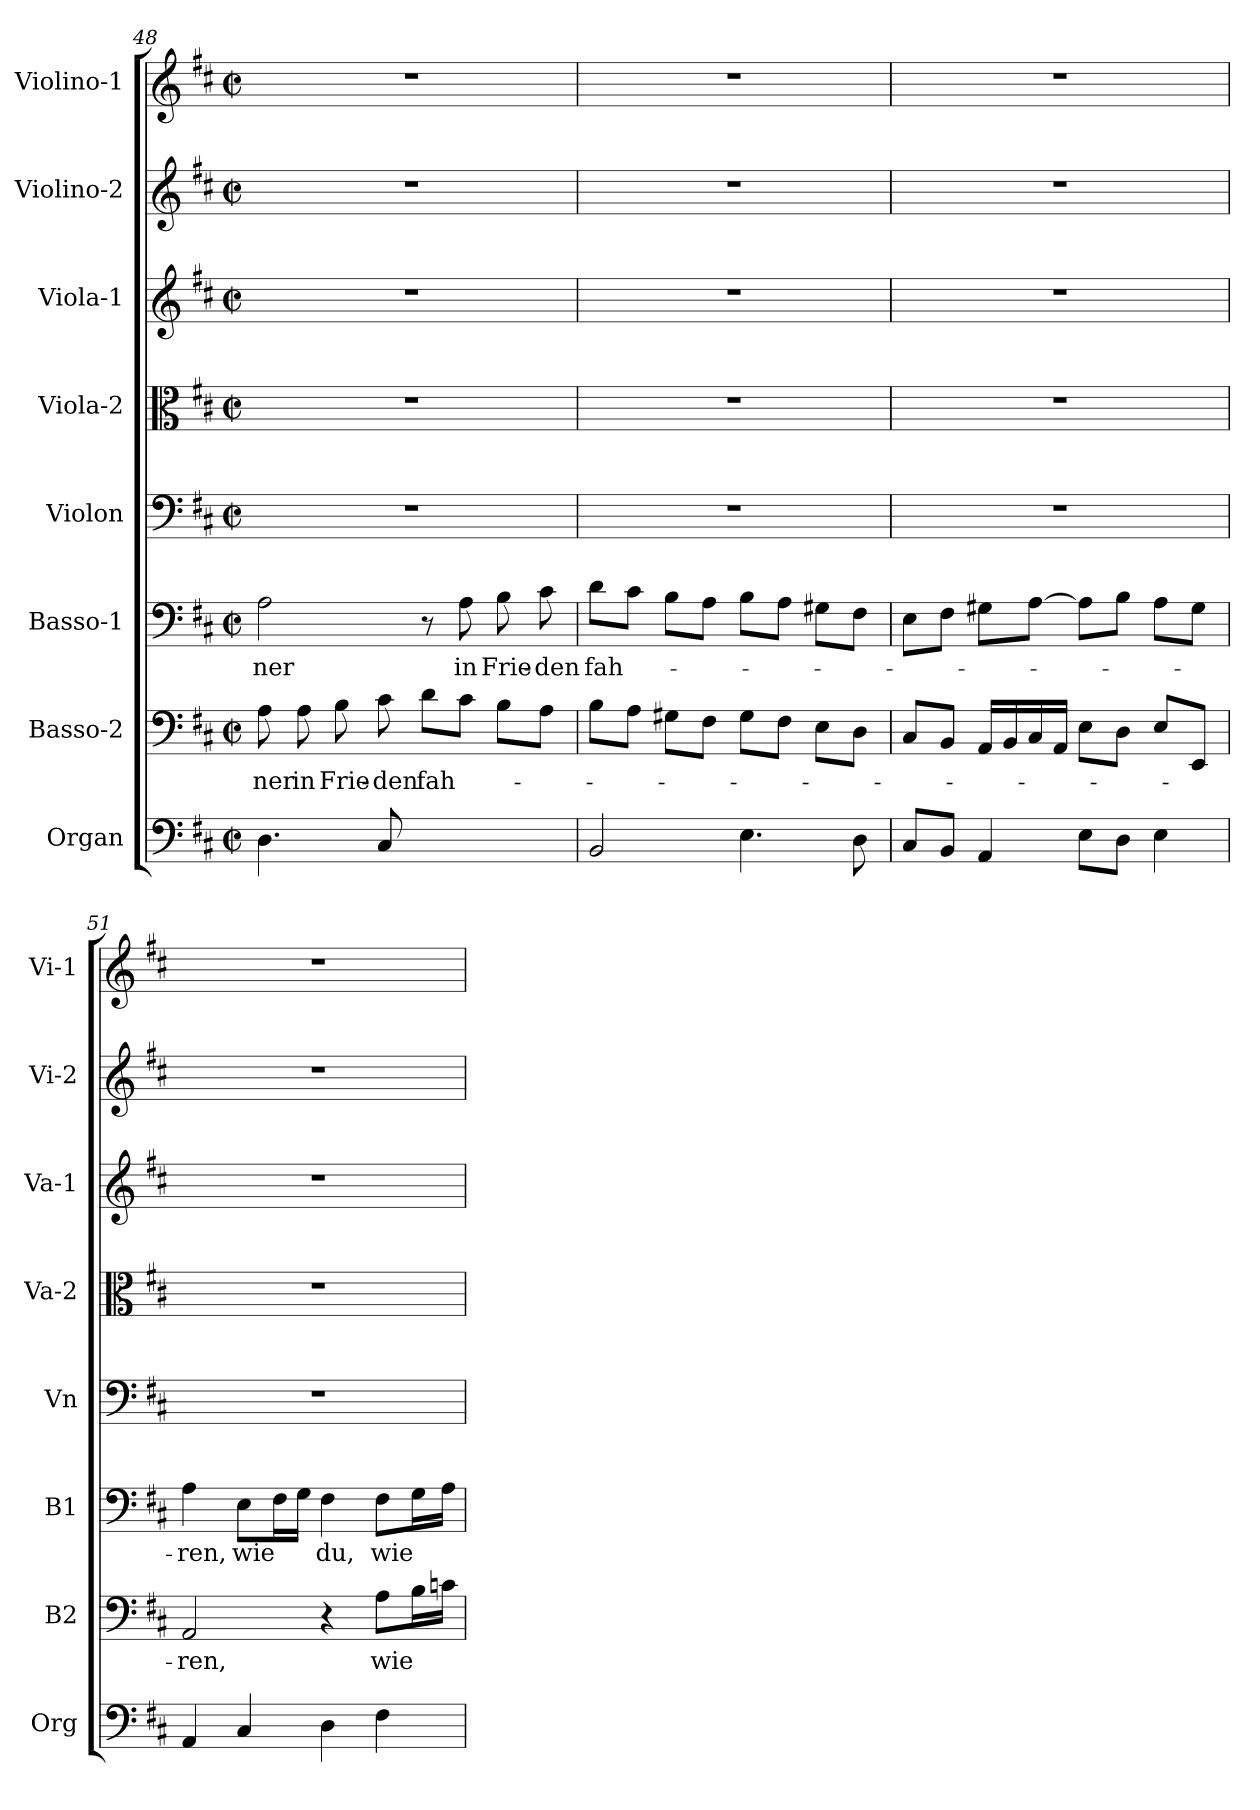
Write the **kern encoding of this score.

**kern	**kern	**text	**kern	**text	**kern	**kern	**kern	**kern	**kern
*part8	*part7	*part7	*part6	*part6	*part5	*part4	*part3	*part2	*part1
*staff8	*staff7	*staff7	*staff6	*staff6	*staff5	*staff4	*staff3	*staff2	*staff1
*I"Organ	*I"Basso-2	*	*I"Basso-1	*	*I"Violon	*I"Viola-2	*I"Viola-1	*I"Violino-2	*I"Violino-1
*I'Org	*I'B2	*	*I'B1	*	*I'Vn	*I'Va-2	*I'Va-1	*I'Vi-2	*I'Vi-1
*clefF4	*clefF4	*	*clefF4	*	*clefF4	*clefC3	*clefG2	*clefG2	*clefG2
*k[f#c#]	*k[f#c#]	*	*k[f#c#]	*	*k[f#c#]	*k[f#c#]	*k[f#c#]	*k[f#c#]	*k[f#c#]
*D:	*D:	*	*D:	*	*D:	*D:	*D:	*D:	*D:
*M2/2	*M2/2	*	*M2/2	*	*M2/2	*M2/2	*M2/2	*M2/2	*M2/2
*met(c|)	*met(c|)	*	*met(c|)	*	*met(c|)	*met(c|)	*met(c|)	*met(c|)	*met(c|)
=48	=48	=48	=48	=48	=48	=48	=48	=48	=48
!	!	!LO:LY:b	!	!LO:LY:b	!	!	!	!	!
4.D\	8A\	-ner	2A\	-ner	1r	1r	1r	1r	1r
!	!	!LO:LY:b	!	!	!	!	!	!	!
.	8A\	in	.	.	.	.	.	.	.
!	!	!LO:LY:b	!	!	!	!	!	!	!
.	8B\	Frie-	.	.	.	.	.	.	.
!	!	!LO:LY:b	!	!	!	!	!	!	!
8C#/	8c#\	-den	.	.	.	.	.	.	.
!	!	!LO:LY:b	!	!	!	!	!	!	!
2ryy	8d\L	fah-	8r	.	.	.	.	.	.
!	!	!	!	!LO:LY:b	!	!	!	!	!
.	8c#\J	.	8A\	in	.	.	.	.	.
!	!	!	!	!LO:LY:b	!	!	!	!	!
.	8B\L	.	8B\	Frie-	.	.	.	.	.
!	!	!	!	!LO:LY:b	!	!	!	!	!
.	8A\J	.	8c#\	-den	.	.	.	.	.
=49	=49	=49	=49	=49	=49	=49	=49	=49	=49
!	!	!	!	!LO:LY:b	!	!	!	!	!
2BB/	8B\L	.	8d\L	fah-	1r	1r	1r	1r	1r
.	8A\J	.	8c#\J	.	.	.	.	.	.
.	8G#X\L	.	8B\L	.	.	.	.	.	.
.	8F#\J	.	8A\J	.	.	.	.	.	.
4.E\	8G#\L	.	8B\L	.	.	.	.	.	.
.	8F#\J	.	8A\J	.	.	.	.	.	.
.	8E\L	.	8G#X\L	.	.	.	.	.	.
8D\	8D\J	.	8F#\J	.	.	.	.	.	.
=50	=50	=50	=50	=50	=50	=50	=50	=50	=50
8C#/L	8C#/L	.	8E\L	.	1r	1r	1r	1r	1r
8BB/J	8BB/J	.	8F#\J	.	.	.	.	.	.
4AA/	16AA/LL	.	8G#X\L	.	.	.	.	.	.
.	16BB/	.	.	.	.	.	.	.	.
.	16C#/	.	[>8A\J	.	.	.	.	.	.
.	16AA/JJ	.	.	.	.	.	.	.	.
8E\L	8E\L	.	8A\L]	.	.	.	.	.	.
8D\J	8D\J	.	8B\J	.	.	.	.	.	.
4E\	8E/L	.	8A\L	.	.	.	.	.	.
.	8EE/J	.	8G#\J	.	.	.	.	.	.
!!LO:LB:g=z
=51	=51	=51	=51	=51	=51	=51	=51	=51	=51
!	!	!LO:LY:b	!	!LO:LY:b	!	!	!	!	!
4AA/	2AA/	-ren,	4A\	-ren,	1r	1r	1r	1r	1r
!	!	!	!	!LO:LY:b	!	!	!	!	!
4C#/	.	.	8E\L	wie	.	.	.	.	.
.	.	.	16F#\L	.	.	.	.	.	.
.	.	.	16G\JJ	.	.	.	.	.	.
!	!	!	!	!LO:LY:b	!	!	!	!	!
4D\	4r	.	4F#\	du,	.	.	.	.	.
!	!	!LO:LY:b	!	!LO:LY:b	!	!	!	!	!
4F#\	8A\L	wie	8F#\L	wie	.	.	.	.	.
.	16B\L	.	16G\L	.	.	.	.	.	.
.	16cn\JJ	.	16A\JJ	.	.	.	.	.	.
=	=	=	=	=	=	=	=	=	=
*-	*-	*-	*-	*-	*-	*-	*-	*-	*-
